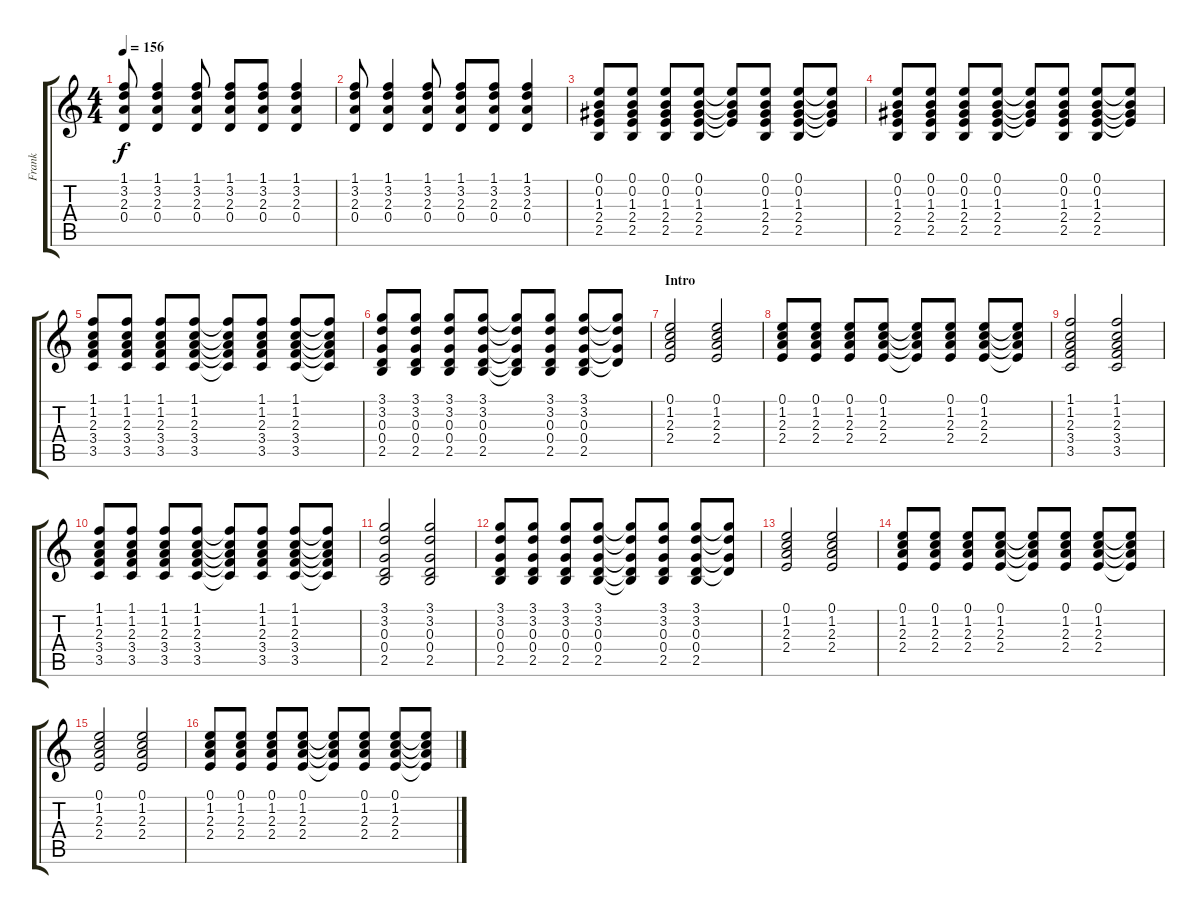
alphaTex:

\track ("Frank" "Frank") {instrument acousticguitarnylon}
\staff {score tabs}
\tuning (E4 B3 G3 D3 A2 E2) {hide}
\ts (4 4)
\tempo 156
\clef g2
\ks c
(1.1 3.2 2.3 0.4).8{dy f} (1.1 3.2 2.3 0.4).4 (1.1 3.2 2.3 0.4).8 (1.1 3.2 2.3 0.4).8 (1.1 3.2 2.3 0.4).8 (1.1 3.2 2.3 0.4).4 |
(1.1 3.2 2.3 0.4).8 (1.1 3.2 2.3 0.4).4 (1.1 3.2 2.3 0.4).8 (1.1 3.2 2.3 0.4).8 (1.1 3.2 2.3 0.4).8 (1.1 3.2 2.3 0.4).4 |
(0.1 0.2 1.3 2.4 2.5).8 (0.1 0.2 1.3 2.4 2.5).8 (0.1 0.2 1.3 2.4 2.5).8 (0.1 0.2 1.3 2.4 2.5).8 (0.1{t} 0.2{t} 1.3{t} 2.4{t}).8 (0.1 0.2 1.3 2.4 2.5).8 (0.1 0.2 1.3 2.4 2.5).8 (0.1{t} 0.2{t} 1.3{t} 2.4{t}).8 |
(0.1 0.2 1.3 2.4 2.5).8 (0.1 0.2 1.3 2.4 2.5).8 (0.1 0.2 1.3 2.4 2.5).8 (0.1 0.2 1.3 2.4 2.5).8 (0.1{t} 0.2{t} 1.3{t} 2.4{t}).8 (0.1 0.2 1.3 2.4 2.5).8 (0.1 0.2 1.3 2.4 2.5).8 (0.1{t} 0.2{t} 1.3{t} 2.4{t}).8 |
(1.1 1.2 2.3 3.4 3.5).8 (1.1 1.2 2.3 3.4 3.5).8 (1.1 1.2 2.3 3.4 3.5).8 (1.1 1.2 2.3 3.4 3.5).8 (1.1{t} 1.2{t} 2.3{t} 3.4{t} 3.5{t}).8 (1.1 1.2 2.3 3.4 3.5).8 (1.1 1.2 2.3 3.4 3.5).8 (1.1{t} 1.2{t} 2.3{t} 3.4{t} 3.5{t}).8 |
(3.1 3.2 0.3 0.4 2.5).8 (3.1 3.2 0.3 0.4 2.5).8 (3.1 3.2 0.3 0.4 2.5).8 (3.1 3.2 0.3 0.4 2.5).8 (3.1{t} 3.2{t} 0.3{t} 0.4{t} 2.5{t}).8 (3.1 3.2 0.3 0.4 2.5).8 (3.1 3.2 0.3 0.4 2.5).8 (3.1{t} 3.2{t} 0.3{t} 0.4{t}).8 |
\section ("" "Intro")
(0.1 1.2 2.3 2.4).2 (0.1 1.2 2.3 2.4).2 |
(0.1 1.2 2.3 2.4).8 (0.1 1.2 2.3 2.4).8 (0.1 1.2 2.3 2.4).8 (0.1 1.2 2.3 2.4).8 (0.1{t} 1.2{t} 2.3{t} 2.4{t}).8 (0.1 1.2 2.3 2.4).8 (0.1 1.2 2.3 2.4).8 (0.1{t} 1.2{t} 2.3{t} 2.4{t}).8 |
(1.1 1.2 2.3 3.4 3.5).2 (1.1 1.2 2.3 3.4 3.5).2 |
(1.1 1.2 2.3 3.4 3.5).8 (1.1 1.2 2.3 3.4 3.5).8 (1.1 1.2 2.3 3.4 3.5).8 (1.1 1.2 2.3 3.4 3.5).8 (1.1{t} 1.2{t} 2.3{t} 3.4{t} 3.5{t}).8 (1.1 1.2 2.3 3.4 3.5).8 (1.1 1.2 2.3 3.4 3.5).8 (1.1{t} 1.2{t} 2.3{t} 3.4{t} 3.5{t}).8 |
(3.1 3.2 0.3 0.4 2.5).2 (3.1 3.2 0.3 0.4 2.5).2 |
(3.1 3.2 0.3 0.4 2.5).8 (3.1 3.2 0.3 0.4 2.5).8 (3.1 3.2 0.3 0.4 2.5).8 (3.1 3.2 0.3 0.4 2.5).8 (3.1{t} 3.2{t} 0.3{t} 0.4{t} 2.5{t}).8 (3.1 3.2 0.3 0.4 2.5).8 (3.1 3.2 0.3 0.4 2.5).8 (3.1{t} 3.2{t} 0.3{t} 0.4{t}).8 |
(0.1 1.2 2.3 2.4).2 (0.1 1.2 2.3 2.4).2 |
(0.1 1.2 2.3 2.4).8 (0.1 1.2 2.3 2.4).8 (0.1 1.2 2.3 2.4).8 (0.1 1.2 2.3 2.4).8 (0.1{t} 1.2{t} 2.3{t} 2.4{t}).8 (0.1 1.2 2.3 2.4).8 (0.1 1.2 2.3 2.4).8 (0.1{t} 1.2{t} 2.3{t} 2.4{t}).8 |
(0.1 1.2 2.3 2.4).2 (0.1 1.2 2.3 2.4).2 |
(0.1 1.2 2.3 2.4).8 (0.1 1.2 2.3 2.4).8 (0.1 1.2 2.3 2.4).8 (0.1 1.2 2.3 2.4).8 (0.1{t} 1.2{t} 2.3{t} 2.4{t}).8 (0.1 1.2 2.3 2.4).8 (0.1 1.2 2.3 2.4).8 (0.1{t} 1.2{t} 2.3{t} 2.4{t}).8
